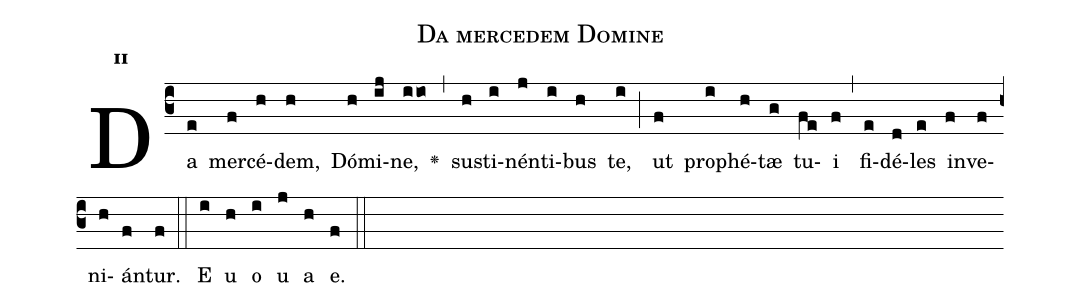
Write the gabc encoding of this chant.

name:Da mercedem Domine;
office-part:Antiphona;
mode:2;
%%
initial-style: 1;
name: Da mercedem Domine
book: Antiphonae & Responsoria/Tomus I, p. 61;
occasion: Post diem 16 Dec Feria V;
office-part: Laudes Ant 2;
user-notes: ;
commentary: ;
annotation: 2*a;
centering-scheme: english;
fontsize: 12;
font: OFLSortsMillGoudy;
height: 11;
width: 4.5;
%%
(c3)Da(e) mer(f)cé(h)dem,(h) Dó(h)mi(ij)ne,(iio) <v>\greheightstar</v>(,) su(h)sti(i)nén(j)ti(i)bus(h) te,(i) (;) ut(f) pro(i)phé(h)tæ(g) tu(fe)i(f) (,) fi(e)dé(d)les(e) in(f)ve(f)ni(h)án(f)tur.(f) (::)
E(i) u(h) o(i) u(j) a(h) e.(f) (::)
